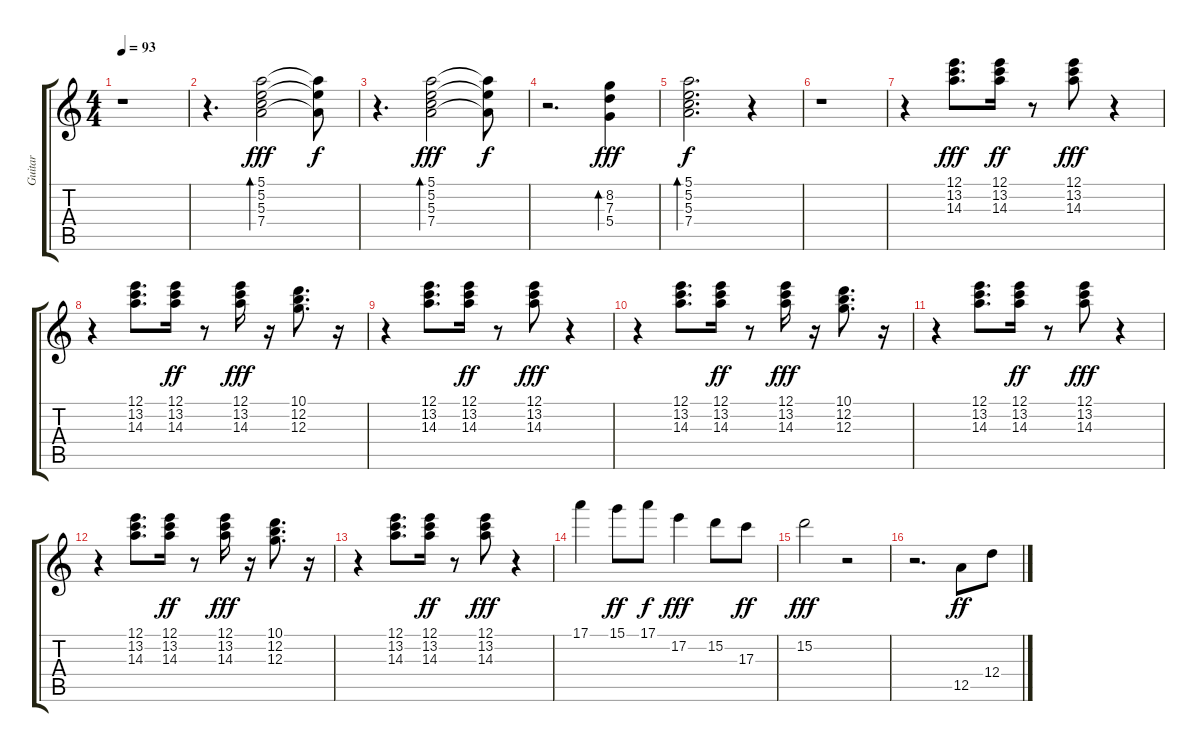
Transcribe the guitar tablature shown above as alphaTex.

\track ("Guitar" "Guitar") {instrument electricguitarclean}
\staff {score tabs}
\tuning (E4 B3 G3 D3 A2 E2) {hide}
\ts (4 4)
\tempo 93
\clef g2
\ks c
r.1{dy fff} |
r.4{d} (5.1 5.2 5.3 7.4).2{bd 240} (5.1{t} 5.2{t} 7.4{t}).8{dy f} |
r.4{d} (5.1 5.2 5.3 7.4).2{bd 240 dy fff} (5.1{t} 5.2{t} 7.4{t}).8{dy f} |
r.2{d} (8.2 7.3 5.4).4{bd 240 dy fff} |
(5.1 5.2 5.3 7.4).2{d bd 240 dy f} r.4 |
r.1 |
r.4 (12.1 13.2 14.3).8{d dy fff} (12.1 13.2 14.3).16{dy ff} r.8 (12.1 13.2 14.3).8{dy fff} r.4 |
r.4 (12.1 13.2 14.3).8{d} (12.1 13.2 14.3).16{dy ff} r.8 (12.1 13.2 14.3).16{dy fff} r.16 (10.1 12.2 12.3).8{d} r.16 |
r.4 (12.1 13.2 14.3).8{d} (12.1 13.2 14.3).16{dy ff} r.8 (12.1 13.2 14.3).8{dy fff} r.4 |
r.4 (12.1 13.2 14.3).8{d} (12.1 13.2 14.3).16{dy ff} r.8 (12.1 13.2 14.3).16{dy fff} r.16 (10.1 12.2 12.3).8{d} r.16 |
r.4 (12.1 13.2 14.3).8{d} (12.1 13.2 14.3).16{dy ff} r.8 (12.1 13.2 14.3).8{dy fff} r.4 |
r.4 (12.1 13.2 14.3).8{d} (12.1 13.2 14.3).16{dy ff} r.8 (12.1 13.2 14.3).16{dy fff} r.16 (10.1 12.2 12.3).8{d} r.16 |
r.4 (12.1 13.2 14.3).8{d} (12.1 13.2 14.3).16{dy ff} r.8 (12.1 13.2 14.3).8{dy fff} r.4 |
17.1.4 15.1.8{dy ff} 17.1.8{dy f} 17.2.4{dy fff} 15.2.8 17.3.8{dy ff} |
15.2.2{dy fff} r.2 |
r.2{d} 12.5.8{dy ff} 12.4.8
